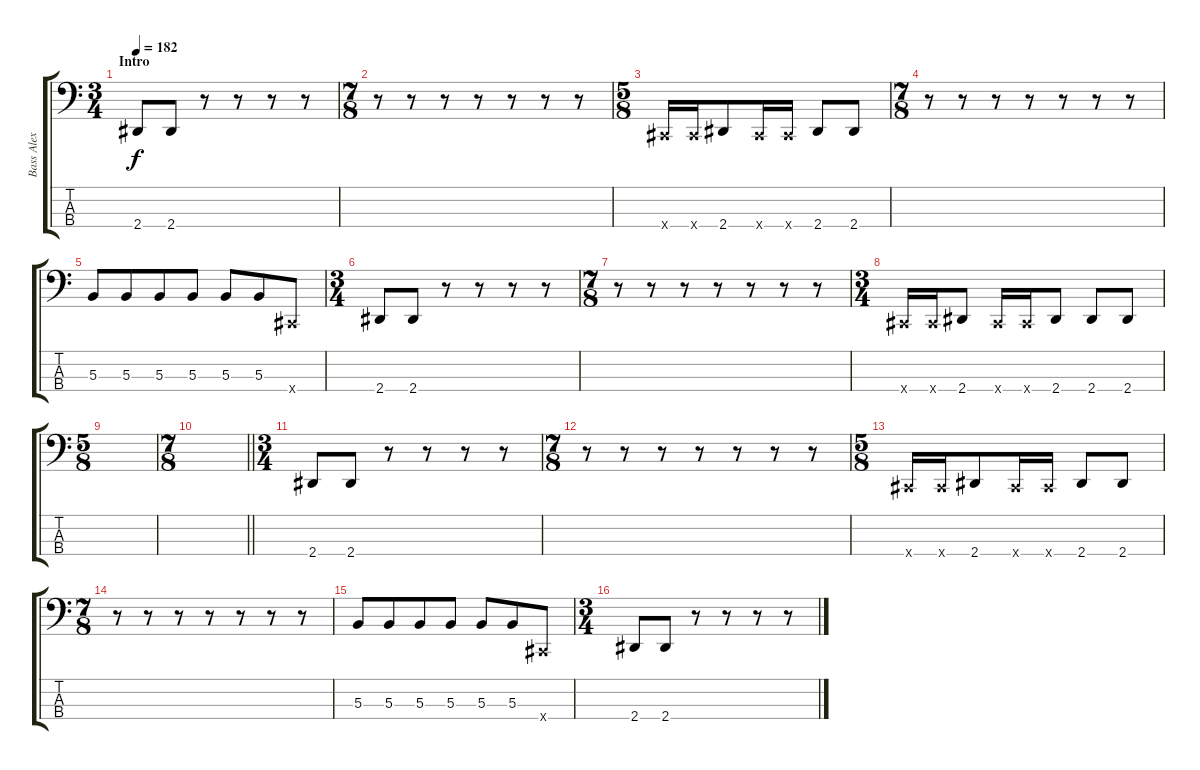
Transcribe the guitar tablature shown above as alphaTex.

\track ("Bass Alex Dean" "Bass Alex ") {instrument electricbasspick}
\staff {score tabs}
\tuning (E2 B1 Gb1 Db1) {hide}
\ts (3 4)
\section ("" "Intro")
\tempo 182
\clef f4
\ks c
2.4.8{dy f volume 10 instrument electricbasspick} 2.4.8 r.8 r.8 r.8 r.8 |
\ts (7 8)
r.8 r.8 r.8 r.8 r.8 r.8 r.8 |
\ts (5 8)
0.4{x}.16 0.4{x}.16 2.4.8 0.4{x}.16 0.4{x}.16 2.4.8 2.4.8 |
\ts (7 8)
r.8 r.8 r.8 r.8 r.8 r.8 r.8 |
5.3.8 5.3.8 5.3.8 5.3.8 5.3.8 5.3.8 0.4{x}.8 |
\ts (3 4)
2.4.8 2.4.8 r.8 r.8 r.8 r.8 |
\ts (7 8)
r.8 r.8 r.8 r.8 r.8 r.8 r.8 |
\ts (3 4)
0.4{x}.16 0.4{x}.16 2.4.8 0.4{x}.16 0.4{x}.16 2.4.8 2.4.8 2.4.8 |
\ts (5 8)
|
\ts (7 8)
\barLineRight lightlight
|
\ts (3 4)
2.4.8{volume 16} 2.4.8 r.8 r.8 r.8 r.8 |
\ts (7 8)
r.8 r.8 r.8 r.8 r.8 r.8 r.8 |
\ts (5 8)
0.4{x}.16 0.4{x}.16 2.4.8 0.4{x}.16 0.4{x}.16 2.4.8 2.4.8 |
\ts (7 8)
r.8 r.8 r.8 r.8 r.8 r.8 r.8 |
5.3.8 5.3.8 5.3.8 5.3.8 5.3.8 5.3.8 0.4{x}.8 |
\ts (3 4)
2.4.8 2.4.8 r.8 r.8 r.8 r.8
